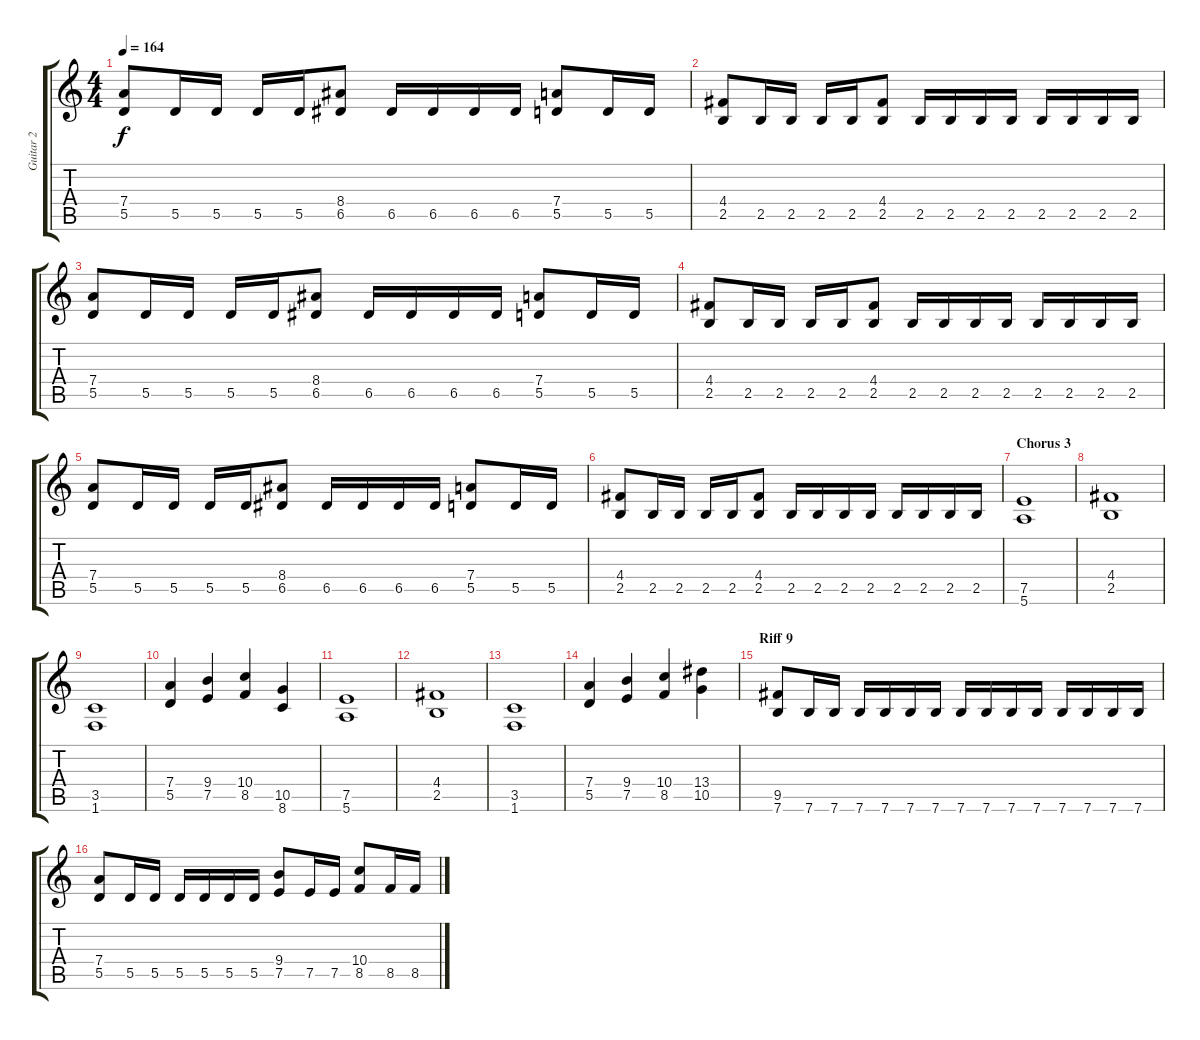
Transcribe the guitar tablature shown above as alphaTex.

\track ("Guitar 2" "Guitar 2") {instrument distortionguitar}
\staff {score tabs}
\tuning (E4 B3 G3 D3 A2 E2) {hide}
\ts (4 4)
\tempo 164
\clef g2
\ks c
(7.4 5.5).8{dy f} 5.5.16 5.5.16 5.5.16 5.5.16 (8.4 6.5).8 6.5.16 6.5.16 6.5.16 6.5.16 (7.4 5.5).8 5.5.16 5.5.16 |
(4.4 2.5).8 2.5.16 2.5.16 2.5.16 2.5.16 (4.4 2.5).8 2.5.16 2.5.16 2.5.16 2.5.16 2.5.16 2.5.16 2.5.16 2.5.16 |
(7.4 5.5).8 5.5.16 5.5.16 5.5.16 5.5.16 (8.4 6.5).8 6.5.16 6.5.16 6.5.16 6.5.16 (7.4 5.5).8 5.5.16 5.5.16 |
(4.4 2.5).8 2.5.16 2.5.16 2.5.16 2.5.16 (4.4 2.5).8 2.5.16 2.5.16 2.5.16 2.5.16 2.5.16 2.5.16 2.5.16 2.5.16 |
(7.4 5.5).8 5.5.16 5.5.16 5.5.16 5.5.16 (8.4 6.5).8 6.5.16 6.5.16 6.5.16 6.5.16 (7.4 5.5).8 5.5.16 5.5.16 |
(4.4 2.5).8 2.5.16 2.5.16 2.5.16 2.5.16 (4.4 2.5).8 2.5.16 2.5.16 2.5.16 2.5.16 2.5.16 2.5.16 2.5.16 2.5.16 |
\section ("" "Chorus 3")
(7.5 5.6).1 |
(4.4 2.5).1 |
(3.5 1.6).1 |
(7.4 5.5).4 (9.4 7.5).4 (10.4 8.5).4 (10.5 8.6).4 |
(7.5 5.6).1 |
(4.4 2.5).1 |
(3.5 1.6).1 |
(7.4 5.5).4 (9.4 7.5).4 (10.4 8.5).4 (13.4 10.5).4 |
\section ("" "Riff 9")
(9.5 7.6).8 7.6.16 7.6.16 7.6.16 7.6.16 7.6.16 7.6.16 7.6.16 7.6.16 7.6.16 7.6.16 7.6.16 7.6.16 7.6.16 7.6.16 |
(7.4 5.5).8 5.5.16 5.5.16 5.5.16 5.5.16 5.5.16 5.5.16 (9.4 7.5).8 7.5.16 7.5.16 (10.4 8.5).8 8.5.16 8.5.16
